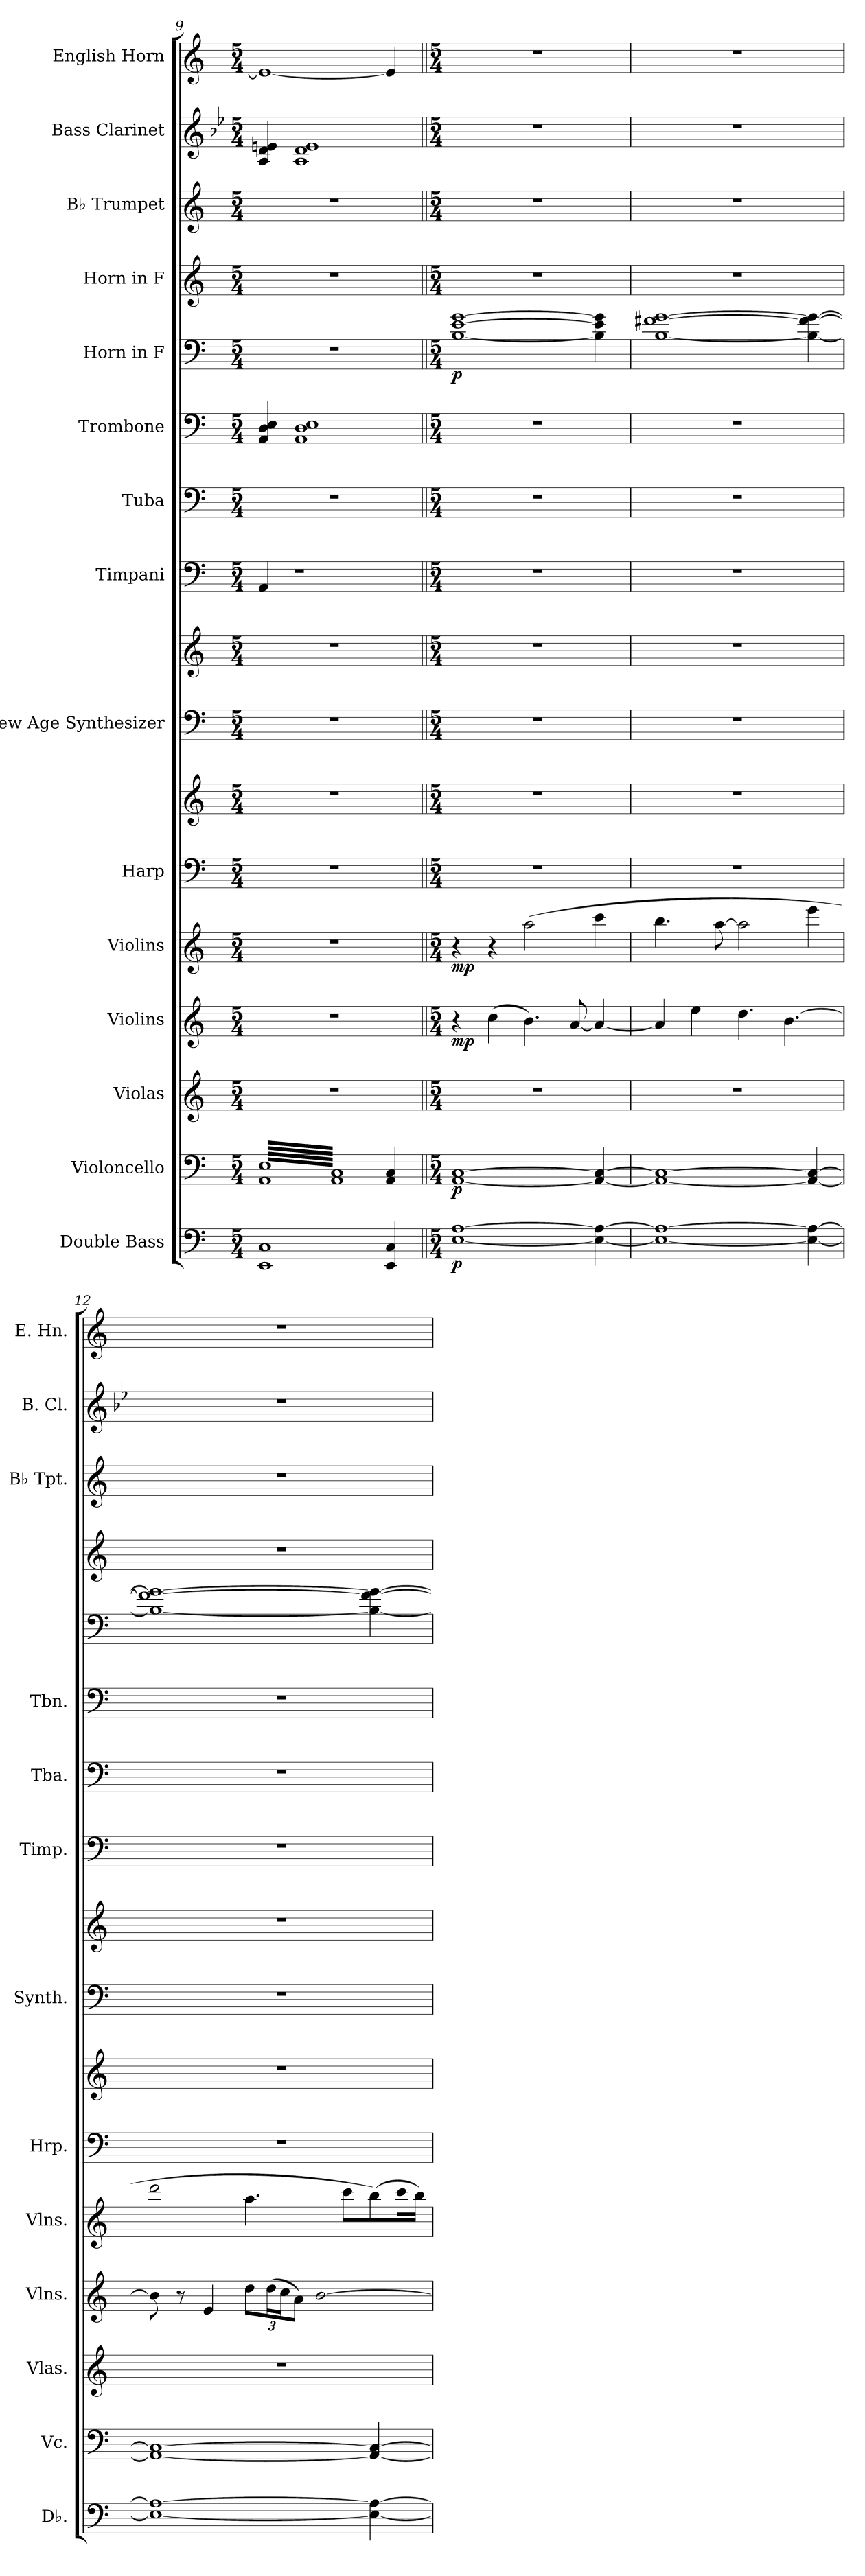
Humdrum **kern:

**kern	**dynam	**kern	**dynam	**kern	**kern	**dynam	**kern	**dynam	**kern	**kern	**kern	**kern	**kern	**kern	**kern	**kern	**dynam	**kern	**kern	**kern	**kern
*part15	*part15	*part14	*part14	*part13	*part12	*part12	*part11	*part11	*part10	*part10	*part9	*part9	*part8	*part7	*part6	*part5	*part5	*part4	*part3	*part2	*part1
*staff17	*staff17	*staff16	*staff16	*staff15	*staff14	*staff14	*staff13	*staff13	*staff12	*staff11	*staff10	*staff9	*staff8	*staff7	*staff6	*staff5	*staff5	*staff4	*staff3	*staff2	*staff1
*I"Double Bass	*	*I"Violoncello	*	*I"Violas	*I"Violins	*	*I"Violins	*	*I"Harp	*	*I"New Age Synthesizer	*	*I"Timpani	*I"Tuba	*I"Trombone	*I"Horn in F	*	*I"Horn in F	*I"B♭ Trumpet	*I"Bass Clarinet	*I"English Horn
*I'Db.	*	*I'Vc.	*	*I'Vlas.	*I'Vlns.	*	*I'Vlns.	*	*I'Hrp.	*	*I'Synth.	*	*I'Timp.	*I'Tba.	*I'Tbn.	*	*	*	*I'B♭ Tpt.	*I'B. Cl.	*I'E. Hn.
!!LO:PB:g=z
*clefF4	*	*clefF4	*	*clefG2	*clefG2	*	*clefG2	*	*clefF4	*clefG2	*clefF4	*clefG2	*clefF4	*clefF4	*clefF4	*clefF4	*	*clefG2	*clefG2	*clefG2	*clefG2
*ITrd7c12	*	*	*	*	*	*	*	*	*	*	*	*	*	*	*	*ITrd4c7	*	*ITrd4c7	*ITrd1c2	*ITrd8c14	*ITrd4c7
*k[]	*	*k[]	*	*k[]	*k[]	*	*k[]	*	*k[]	*k[]	*k[]	*k[]	*k[]	*k[]	*k[]	*k[b-]	*	*k[b-]	*k[b-e-]	*k[b-e-]	*k[b-]
*M5/4	*	*M5/4	*	*M5/4	*M5/4	*	*M5/4	*	*M5/4	*M5/4	*M5/4	*M5/4	*M5/4	*M5/4	*M5/4	*M5/4	*	*M5/4	*M5/4	*M5/4	*M5/4
=9	=9	=9	=9	=9	=9	=9	=9	=9	=9	=9	=9	=9	=9	=9	=9	=9	=9	=9	=9	=9	=9
*	*	*tremolo	*	*	*	*	*	*	*	*	*	*	*	*	*	*	*	*	*	*	*
1EEE 1CC	.	64AA 64ELLLL	.	4%5r	4%5r	.	4%5r	.	4%5r	4%5r	4%5r	4%5r	4AA/	4%5r	4AA/ 4D/ 4E/	4%5r	.	4%5r	4%5r	4AA/ 4D/ 4En/	1A_
.	.	64AA 64C	.	.	.	.	.	.	.	.	.	.	.	.	.	.	.	.	.	.	.
.	.	64AA 64E	.	.	.	.	.	.	.	.	.	.	.	.	.	.	.	.	.	.	.
.	.	64AA 64C	.	.	.	.	.	.	.	.	.	.	.	.	.	.	.	.	.	.	.
.	.	64AA 64E	.	.	.	.	.	.	.	.	.	.	.	.	.	.	.	.	.	.	.
.	.	64AA 64C	.	.	.	.	.	.	.	.	.	.	.	.	.	.	.	.	.	.	.
.	.	64AA 64E	.	.	.	.	.	.	.	.	.	.	.	.	.	.	.	.	.	.	.
.	.	64AA 64C	.	.	.	.	.	.	.	.	.	.	.	.	.	.	.	.	.	.	.
.	.	64AA 64E	.	.	.	.	.	.	.	.	.	.	.	.	.	.	.	.	.	.	.
.	.	64AA 64C	.	.	.	.	.	.	.	.	.	.	.	.	.	.	.	.	.	.	.
.	.	64AA 64E	.	.	.	.	.	.	.	.	.	.	.	.	.	.	.	.	.	.	.
.	.	64AA 64C	.	.	.	.	.	.	.	.	.	.	.	.	.	.	.	.	.	.	.
.	.	64AA 64E	.	.	.	.	.	.	.	.	.	.	.	.	.	.	.	.	.	.	.
.	.	64AA 64C	.	.	.	.	.	.	.	.	.	.	.	.	.	.	.	.	.	.	.
.	.	64AA 64E	.	.	.	.	.	.	.	.	.	.	.	.	.	.	.	.	.	.	.
.	.	64AA 64C	.	.	.	.	.	.	.	.	.	.	.	.	.	.	.	.	.	.	.
.	.	64AA 64E	.	.	.	.	.	.	.	.	.	.	1r	.	1AA 1D 1E	.	.	.	.	1AA 1D 1E	.
.	.	64AA 64C	.	.	.	.	.	.	.	.	.	.	.	.	.	.	.	.	.	.	.
.	.	64AA 64E	.	.	.	.	.	.	.	.	.	.	.	.	.	.	.	.	.	.	.
.	.	64AA 64C	.	.	.	.	.	.	.	.	.	.	.	.	.	.	.	.	.	.	.
.	.	64AA 64E	.	.	.	.	.	.	.	.	.	.	.	.	.	.	.	.	.	.	.
.	.	64AA 64C	.	.	.	.	.	.	.	.	.	.	.	.	.	.	.	.	.	.	.
.	.	64AA 64E	.	.	.	.	.	.	.	.	.	.	.	.	.	.	.	.	.	.	.
.	.	64AA 64C	.	.	.	.	.	.	.	.	.	.	.	.	.	.	.	.	.	.	.
.	.	64AA 64E	.	.	.	.	.	.	.	.	.	.	.	.	.	.	.	.	.	.	.
.	.	64AA 64C	.	.	.	.	.	.	.	.	.	.	.	.	.	.	.	.	.	.	.
.	.	64AA 64E	.	.	.	.	.	.	.	.	.	.	.	.	.	.	.	.	.	.	.
.	.	64AA 64C	.	.	.	.	.	.	.	.	.	.	.	.	.	.	.	.	.	.	.
.	.	64AA 64E	.	.	.	.	.	.	.	.	.	.	.	.	.	.	.	.	.	.	.
.	.	64AA 64C	.	.	.	.	.	.	.	.	.	.	.	.	.	.	.	.	.	.	.
.	.	64AA 64E	.	.	.	.	.	.	.	.	.	.	.	.	.	.	.	.	.	.	.
.	.	64AA 64C	.	.	.	.	.	.	.	.	.	.	.	.	.	.	.	.	.	.	.
.	.	64AA 64E	.	.	.	.	.	.	.	.	.	.	.	.	.	.	.	.	.	.	.
.	.	64AA 64C	.	.	.	.	.	.	.	.	.	.	.	.	.	.	.	.	.	.	.
.	.	64AA 64E	.	.	.	.	.	.	.	.	.	.	.	.	.	.	.	.	.	.	.
.	.	64AA 64C	.	.	.	.	.	.	.	.	.	.	.	.	.	.	.	.	.	.	.
.	.	64AA 64E	.	.	.	.	.	.	.	.	.	.	.	.	.	.	.	.	.	.	.
.	.	64AA 64C	.	.	.	.	.	.	.	.	.	.	.	.	.	.	.	.	.	.	.
.	.	64AA 64E	.	.	.	.	.	.	.	.	.	.	.	.	.	.	.	.	.	.	.
.	.	64AA 64C	.	.	.	.	.	.	.	.	.	.	.	.	.	.	.	.	.	.	.
.	.	64AA 64E	.	.	.	.	.	.	.	.	.	.	.	.	.	.	.	.	.	.	.
.	.	64AA 64C	.	.	.	.	.	.	.	.	.	.	.	.	.	.	.	.	.	.	.
.	.	64AA 64E	.	.	.	.	.	.	.	.	.	.	.	.	.	.	.	.	.	.	.
.	.	64AA 64C	.	.	.	.	.	.	.	.	.	.	.	.	.	.	.	.	.	.	.
.	.	64AA 64E	.	.	.	.	.	.	.	.	.	.	.	.	.	.	.	.	.	.	.
.	.	64AA 64C	.	.	.	.	.	.	.	.	.	.	.	.	.	.	.	.	.	.	.
.	.	64AA 64E	.	.	.	.	.	.	.	.	.	.	.	.	.	.	.	.	.	.	.
.	.	64AA 64C	.	.	.	.	.	.	.	.	.	.	.	.	.	.	.	.	.	.	.
.	.	64AA 64E	.	.	.	.	.	.	.	.	.	.	.	.	.	.	.	.	.	.	.
.	.	64AA 64C	.	.	.	.	.	.	.	.	.	.	.	.	.	.	.	.	.	.	.
.	.	64AA 64E	.	.	.	.	.	.	.	.	.	.	.	.	.	.	.	.	.	.	.
.	.	64AA 64C	.	.	.	.	.	.	.	.	.	.	.	.	.	.	.	.	.	.	.
.	.	64AA 64E	.	.	.	.	.	.	.	.	.	.	.	.	.	.	.	.	.	.	.
.	.	64AA 64C	.	.	.	.	.	.	.	.	.	.	.	.	.	.	.	.	.	.	.
.	.	64AA 64E	.	.	.	.	.	.	.	.	.	.	.	.	.	.	.	.	.	.	.
.	.	64AA 64C	.	.	.	.	.	.	.	.	.	.	.	.	.	.	.	.	.	.	.
.	.	64AA 64E	.	.	.	.	.	.	.	.	.	.	.	.	.	.	.	.	.	.	.
.	.	64AA 64C	.	.	.	.	.	.	.	.	.	.	.	.	.	.	.	.	.	.	.
.	.	64AA 64E	.	.	.	.	.	.	.	.	.	.	.	.	.	.	.	.	.	.	.
.	.	64AA 64C	.	.	.	.	.	.	.	.	.	.	.	.	.	.	.	.	.	.	.
.	.	64AA 64E	.	.	.	.	.	.	.	.	.	.	.	.	.	.	.	.	.	.	.
.	.	64AA 64C	.	.	.	.	.	.	.	.	.	.	.	.	.	.	.	.	.	.	.
.	.	64AA 64E	.	.	.	.	.	.	.	.	.	.	.	.	.	.	.	.	.	.	.
.	.	64AA 64CJJJJ	.	.	.	.	.	.	.	.	.	.	.	.	.	.	.	.	.	.	.
*	*	*Xtremolo	*	*	*	*	*	*	*	*	*	*	*	*	*	*	*	*	*	*	*
4EEE/ 4CC/	.	4AA/ 4C/	.	.	.	.	.	.	.	.	.	.	.	.	.	.	.	.	.	.	4A/]
.	.	.	.	.	.	.	.	.	.	.	.	.	.	.	.	.	.	.	.	.	.
.	.	.	.	.	.	.	.	.	.	.	.	.	.	.	.	.	.	.	.	.	.
.	.	.	.	.	.	.	.	.	.	.	.	.	.	.	.	.	.	.	.	.	.
.	.	.	.	.	.	.	.	.	.	.	.	.	.	.	.	.	.	.	.	.	.
.	.	.	.	.	.	.	.	.	.	.	.	.	.	.	.	.	.	.	.	.	.
.	.	.	.	.	.	.	.	.	.	.	.	.	.	.	.	.	.	.	.	.	.
.	.	.	.	.	.	.	.	.	.	.	.	.	.	.	.	.	.	.	.	.	.
.	.	.	.	.	.	.	.	.	.	.	.	.	.	.	.	.	.	.	.	.	.
.	.	.	.	.	.	.	.	.	.	.	.	.	.	.	.	.	.	.	.	.	.
.	.	.	.	.	.	.	.	.	.	.	.	.	.	.	.	.	.	.	.	.	.
.	.	.	.	.	.	.	.	.	.	.	.	.	.	.	.	.	.	.	.	.	.
.	.	.	.	.	.	.	.	.	.	.	.	.	.	.	.	.	.	.	.	.	.
.	.	.	.	.	.	.	.	.	.	.	.	.	.	.	.	.	.	.	.	.	.
.	.	.	.	.	.	.	.	.	.	.	.	.	.	.	.	.	.	.	.	.	.
.	.	.	.	.	.	.	.	.	.	.	.	.	.	.	.	.	.	.	.	.	.
=10||	=10||	=10||	=10||	=10||	=10||	=10||	=10||	=10||	=10||	=10||	=10||	=10||	=10||	=10||	=10||	=10||	=10||	=10||	=10||	=10||	=10||
*M5/4	*	*M5/4	*	*M5/4	*M5/4	*	*M5/4	*	*M5/4	*M5/4	*M5/4	*M5/4	*M5/4	*M5/4	*M5/4	*M5/4	*	*M5/4	*M5/4	*M5/4	*M5/4
*	*	*	*	*	*	*	*	*	*	*	*	*	*	*	*	*	*	*	*	*	*MM50
!	!LO:DY:b	!	!LO:DY:b	!	!	!LO:DY:b	!	!LO:DY:b	!	!	!	!	!	!	!	!	!LO:DY:b	!	!	!	!
[1EE [1AA	p	[1AA [1C	p	4%5r	4r	mp	4r	mp	4%5r	4%5r	4%5r	4%5r	4%5r	4%5r	4%5r	[1E [1A [1c	p	4%5r	4%5r	4%5r	4%5r
.	.	.	.	.	.	.	.	.	.	.	.	.	.	.	.	.	.	.	.	.	.
.	.	.	.	.	.	.	.	.	.	.	.	.	.	.	.	.	.	.	.	.	.
.	.	.	.	.	.	.	.	.	.	.	.	.	.	.	.	.	.	.	.	.	.
.	.	.	.	.	.	.	.	.	.	.	.	.	.	.	.	.	.	.	.	.	.
.	.	.	.	.	.	.	.	.	.	.	.	.	.	.	.	.	.	.	.	.	.
.	.	.	.	.	.	.	.	.	.	.	.	.	.	.	.	.	.	.	.	.	.
.	.	.	.	.	.	.	.	.	.	.	.	.	.	.	.	.	.	.	.	.	.
.	.	.	.	.	.	.	.	.	.	.	.	.	.	.	.	.	.	.	.	.	.
.	.	.	.	.	.	.	.	.	.	.	.	.	.	.	.	.	.	.	.	.	.
.	.	.	.	.	.	.	.	.	.	.	.	.	.	.	.	.	.	.	.	.	.
.	.	.	.	.	.	.	.	.	.	.	.	.	.	.	.	.	.	.	.	.	.
.	.	.	.	.	.	.	.	.	.	.	.	.	.	.	.	.	.	.	.	.	.
.	.	.	.	.	.	.	.	.	.	.	.	.	.	.	.	.	.	.	.	.	.
.	.	.	.	.	.	.	.	.	.	.	.	.	.	.	.	.	.	.	.	.	.
.	.	.	.	.	.	.	.	.	.	.	.	.	.	.	.	.	.	.	.	.	.
.	.	.	.	.	(4cc\	.	4r	.	.	.	.	.	.	.	.	.	.	.	.	.	.
.	.	.	.	.	4.b\)	.	(2aa\	.	.	.	.	.	.	.	.	.	.	.	.	.	.
.	.	.	.	.	[8a/	.	.	.	.	.	.	.	.	.	.	.	.	.	.	.	.
4EE\_ 4AA\_	.	4AA/_ 4C/_	.	.	4a/_	.	4ccc\	.	.	.	.	.	.	.	.	4E\] 4A\] 4c\]	.	.	.	.	.
=11	=11	=11	=11	=11	=11	=11	=11	=11	=11	=11	=11	=11	=11	=11	=11	=11	=11	=11	=11	=11	=11
1EE_ 1AA_	.	1AA_ 1C_	.	4%5r	4a/]	.	4.bb\	.	4%5r	4%5r	4%5r	4%5r	4%5r	4%5r	4%5r	[1E [1Bn [1c	.	4%5r	4%5r	4%5r	4%5r
.	.	.	.	.	4ee\	.	.	.	.	.	.	.	.	.	.	.	.	.	.	.	.
.	.	.	.	.	.	.	[8aa\	.	.	.	.	.	.	.	.	.	.	.	.	.	.
.	.	.	.	.	4.dd\	.	2aa\]	.	.	.	.	.	.	.	.	.	.	.	.	.	.
.	.	.	.	.	[4.b\	.	.	.	.	.	.	.	.	.	.	.	.	.	.	.	.
4EE\_ 4AA\_	.	4AA/_ 4C/_	.	.	.	.	4eee\	.	.	.	.	.	.	.	.	4E\_ 4B\_ 4c\_	.	.	.	.	.
=12	=12	=12	=12	=12	=12	=12	=12	=12	=12	=12	=12	=12	=12	=12	=12	=12	=12	=12	=12	=12	=12
1EE_ 1AA_	.	1AA_ 1C_	.	4%5r	8b\]	.	2ddd\	.	4%5r	4%5r	4%5r	4%5r	4%5r	4%5r	4%5r	1E_ 1B_ 1c_	.	4%5r	4%5r	4%5r	4%5r
.	.	.	.	.	8r	.	.	.	.	.	.	.	.	.	.	.	.	.	.	.	.
.	.	.	.	.	4e/	.	.	.	.	.	.	.	.	.	.	.	.	.	.	.	.
*	*	*	*	*	*Xbrackettup	*	*	*	*	*	*	*	*	*	*	*	*	*	*	*	*
.	.	.	.	.	12dd\L	.	4.aa\	.	.	.	.	.	.	.	.	.	.	.	.	.	.
.	.	.	.	.	(24dd\L	.	.	.	.	.	.	.	.	.	.	.	.	.	.	.	.
.	.	.	.	.	24cc\J	.	.	.	.	.	.	.	.	.	.	.	.	.	.	.	.
.	.	.	.	.	12a\J)	.	.	.	.	.	.	.	.	.	.	.	.	.	.	.	.
.	.	.	.	.	[2b\	.	.	.	.	.	.	.	.	.	.	.	.	.	.	.	.
.	.	.	.	.	.	.	8ccc\L	.	.	.	.	.	.	.	.	.	.	.	.	.	.
4EE\_ 4AA\_	.	4AA/_ 4C/_	.	.	.	.	(8bb\)	.	.	.	.	.	.	.	.	4E\_ 4B\_ 4c\_	.	.	.	.	.
.	.	.	.	.	.	.	16ccc\L	.	.	.	.	.	.	.	.	.	.	.	.	.	.
.	.	.	.	.	.	.	16bb\JJ)	.	.	.	.	.	.	.	.	.	.	.	.	.	.
=	=	=	=	=	=	=	=	=	=	=	=	=	=	=	=	=	=	=	=	=	=
*-	*-	*-	*-	*-	*-	*-	*-	*-	*-	*-	*-	*-	*-	*-	*-	*-	*-	*-	*-	*-	*-
